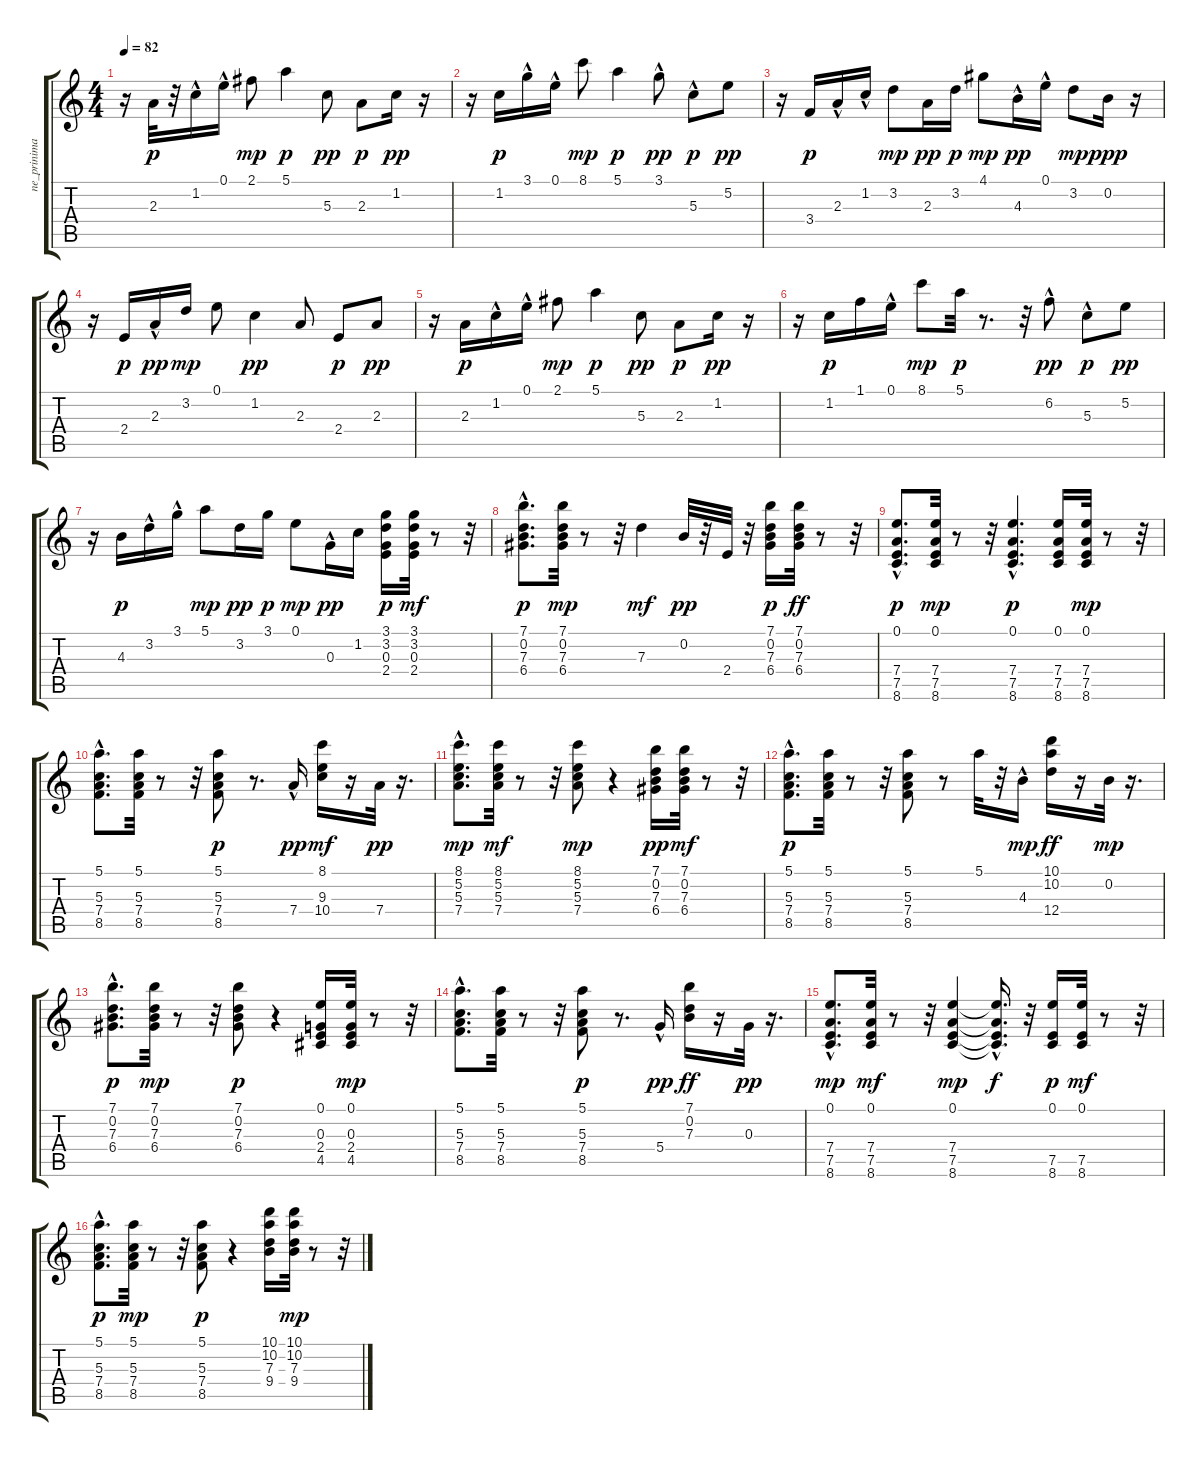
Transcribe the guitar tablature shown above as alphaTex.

\track ("ne_prinimai" "ne_prinima") {instrument acousticguitarsteel}
\staff {score tabs}
\tuning (E4 B3 G3 D3 A2 E2) {hide}
\ts (4 4)
\tempo 82
\clef g2
\ks c
r.16{dy pp} 2.3.32{dy p} r.32 1.2{hac}.16 0.1{hac}.16 2.1.8{dy mp} 5.1.4{dy p} 5.3.8{dy pp} 2.3.8{dy p} 1.2.16{dy pp} r.16 |
r.16 1.2.16{dy p} 3.1{hac}.16 0.1{hac}.16 8.1.8{dy mp} 5.1.4{dy p} 3.1{hac}.8{dy pp} 5.3{hac}.8{dy p} 5.2.8{dy pp} |
r.16 3.4.16{dy p} 2.3{hac}.16 1.2{hac}.16 3.2.8{dy mp} 2.3.16{dy pp} 3.2.16{dy p} 4.1.8{dy mp} 4.3{hac}.16{dy pp} 0.1{hac}.16 3.2.8{dy mp} 0.2.16{dy ppp} r.16 |
r.16 2.4.16{dy p} 2.3{hac}.16{dy pp} 3.2.16{dy mp} 0.1.8 1.2.4{dy pp} 2.3.8 2.4.8{dy p} 2.3.8{dy pp} |
r.16 2.3.16{dy p} 1.2{hac}.16 0.1{hac}.16 2.1.8{dy mp} 5.1.4{dy p} 5.3.8{dy pp} 2.3.8{dy p} 1.2.16{dy pp} r.16 |
r.16 1.2.16{dy p} 1.1.16 0.1{hac}.16 8.1.8{dy mp} 5.1.32{dy p} r.8{d} r.32 6.2{hac}.8{dy pp} 5.3{hac}.8{dy p} 5.2.8{dy pp} |
r.16 4.3.16{dy p} 3.2{hac}.16 3.1{hac}.16 5.1.8{dy mp} 3.2.16{dy pp} 3.1.16{dy p} 0.1.8{dy mp} 0.3{hac}.16{dy pp} 1.2.16 (3.1 3.2 0.3 2.4).16{dy p} (3.1 3.2 0.3 2.4).32{dy mf} r.8 r.32 |
(7.1{hac} 0.2{hac} 7.3{hac} 6.4{hac}).8{d dy p} (7.1 0.2 7.3 6.4).32{dy mp} r.8 r.32 7.3.4{dy mf} 0.2.32{dy pp} r.32 2.4.32 r.32 (7.1 0.2 7.3 6.4).16{dy p} (7.1 0.2 7.3 6.4).32{dy ff} r.8 r.32 |
(0.1{hac} 7.4{hac} 7.5{hac} 8.6{hac}).8{d dy p} (0.1 7.4 7.5 8.6).32{dy mp} r.8 r.32 (0.1{hac} 7.4{hac} 7.5{hac} 8.6{hac}).4{d dy p} (0.1 7.4 7.5 8.6).16 (0.1 7.4 7.5 8.6).32{dy mp} r.8 r.32 |
(5.1{hac} 5.3{hac} 7.4{hac} 8.5{hac}).8{d} (5.1 5.3 7.4 8.5).32 r.8 r.32 (5.1 5.3 7.4 8.5).8{dy p} r.8{d} 7.4{hac}.16{dy pp} (8.1 9.3 10.4).16{dy mf} r.16 7.4.32{dy pp} r.16{d} |
(8.1{hac} 5.2{hac} 5.3{hac} 7.4{hac}).8{d dy mp} (8.1 5.2 5.3 7.4).32{dy mf} r.8 r.32 (8.1 5.2 5.3 7.4).8{dy mp} r.4 (7.1 0.2 7.3 6.4).16{dy pp} (7.1 0.2 7.3 6.4).32{dy mf} r.8 r.32 |
(5.1{hac} 5.3{hac} 7.4{hac} 8.5{hac}).8{d dy p} (5.1 5.3 7.4 8.5).32 r.8 r.32 (5.1 5.3 7.4 8.5).8 r.8 5.1.32 r.32 4.3{hac}.16{dy mp} (10.1 10.2 12.4).16{dy ff} r.16 0.2.32{dy mp} r.16{d} |
(7.1{hac} 0.2{hac} 7.3{hac} 6.4{hac}).8{d dy p} (7.1 0.2 7.3 6.4).32{dy mp} r.8 r.32 (7.1 0.2 7.3 6.4).8{dy p} r.4 (0.1 0.3 2.4 4.5).16 (0.1 0.3 2.4 4.5).32{dy mp} r.8 r.32 |
(5.1{hac} 5.3{hac} 7.4{hac} 8.5{hac}).8{d} (5.1 5.3 7.4 8.5).32 r.8 r.32 (5.1 5.3 7.4 8.5).8{dy p} r.8{d} 5.4{hac}.16{dy pp} (7.1 0.2 7.3).16{dy ff} r.16 0.3.32{dy pp} r.16{d} |
(0.1{hac} 7.4{hac} 7.5{hac} 8.6{hac}).8{d dy mp} (0.1 7.4 7.5 8.6).32{dy mf} r.8 r.32 (0.1 7.4 7.5 8.6).4{dy mp} (0.1{hac t} 7.4{hac t} 7.5{hac t} 8.6{hac t}).16{d dy f} r.32 (0.1 7.5 8.6).16{dy p} (0.1 7.5 8.6).32{dy mf} r.8 r.32 |
(5.1{hac} 5.3{hac} 7.4{hac} 8.5{hac}).8{d dy p} (5.1 5.3 7.4 8.5).32{dy mp} r.8 r.32 (5.1 5.3 7.4 8.5).8{dy p} r.4 (10.1 10.2 7.3 9.4).16 (10.1 10.2 7.3 9.4).32{dy mp} r.8 r.32
